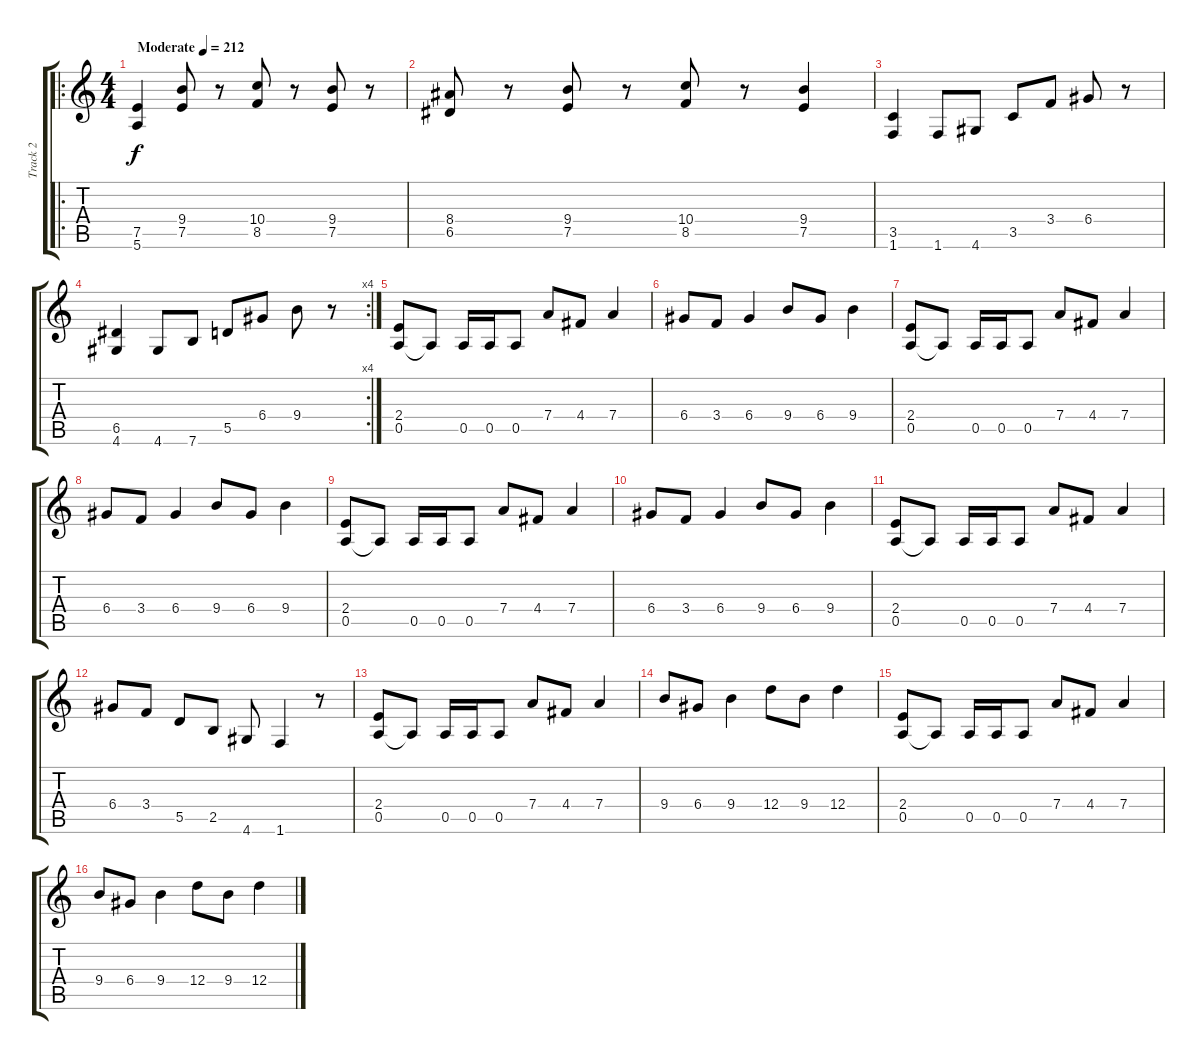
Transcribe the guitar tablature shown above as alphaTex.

\track ("Track 2" "Track 2") {instrument distortionguitar}
\staff {score tabs}
\tuning (E4 B3 G3 D3 A2 E2) {hide}
\ro
\ts (4 4)
\tempo (212 "Moderate")
\clef g2
\ks c
(7.5 5.6).4{dy f instrument distortionguitar} (9.4 7.5).8 r.8 (10.4 8.5).8 r.8 (9.4 7.5).8 r.8 |
(8.4 6.5).8 r.8 (9.4 7.5).8 r.8 (10.4 8.5).8 r.8 (9.4 7.5).4 |
(3.5 1.6).4 1.6.8 4.6.8 3.5.8 3.4.8 6.4.8 r.8 |
\rc 4
(6.5 4.6).4 4.6.8 7.6.8 5.5.8 6.4.8 9.4.8 r.8 |
(2.4 0.5).8 0.5{t}.8 0.5.16 0.5.16 0.5.8 7.4.8 4.4.8 7.4.4 |
6.4.8 3.4.8 6.4.4 9.4.8 6.4.8 9.4.4 |
(2.4 0.5).8 0.5{t}.8 0.5.16 0.5.16 0.5.8 7.4.8 4.4.8 7.4.4 |
6.4.8 3.4.8 6.4.4 9.4.8 6.4.8 9.4.4 |
(2.4 0.5).8 0.5{t}.8 0.5.16 0.5.16 0.5.8 7.4.8 4.4.8 7.4.4 |
6.4.8 3.4.8 6.4.4 9.4.8 6.4.8 9.4.4 |
(2.4 0.5).8 0.5{t}.8 0.5.16 0.5.16 0.5.8 7.4.8 4.4.8 7.4.4 |
6.4.8 3.4.8 5.5.8 2.5.8 4.6.8 1.6.4 r.8 |
(2.4 0.5).8 0.5{t}.8 0.5.16 0.5.16 0.5.8 7.4.8 4.4.8 7.4.4 |
9.4.8 6.4.8 9.4.4 12.4.8 9.4.8 12.4.4 |
(2.4 0.5).8 0.5{t}.8 0.5.16 0.5.16 0.5.8 7.4.8 4.4.8 7.4.4 |
9.4.8 6.4.8 9.4.4 12.4.8 9.4.8 12.4.4
